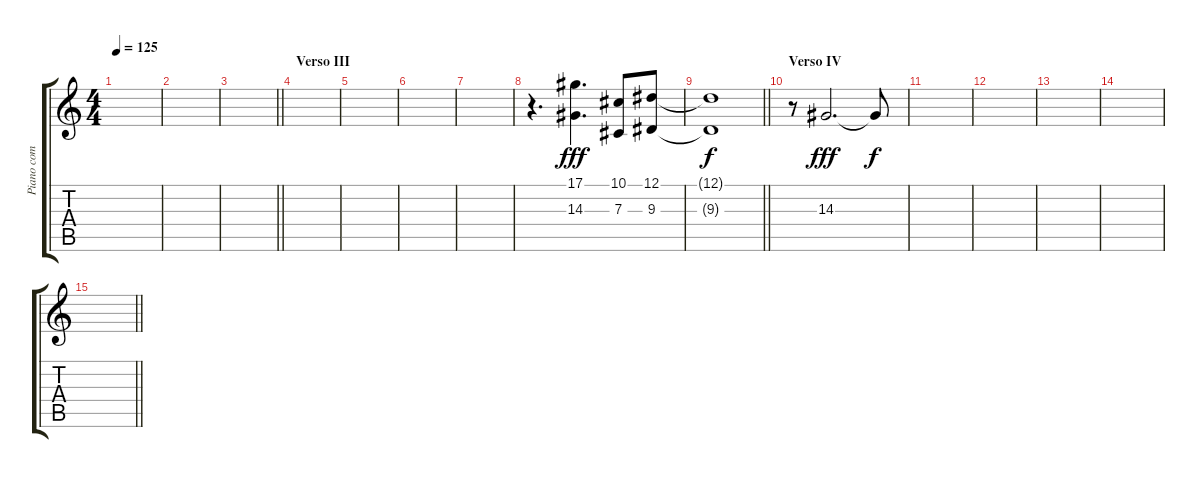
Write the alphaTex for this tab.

\track ("Piano com efeitos (?)" "Piano com ") {instrument acousticgrandpiano}
\staff {score tabs}
\tuning (Eb4 Bb3 Gb3 Db3 Ab2 Db2) {hide}
\ts (4 4)
\tempo 125
\clef g2
\ks c
|
|
\barLineRight lightlight
|
\section ("" "Verso III")
|
|
|
|
r.4{d} (17.1 14.3).4{d dy fff} (10.1 7.3).8 (12.1 9.3).8 |
\barLineRight lightlight
(12.1{t} 9.3{t}).1{dy f} |
\section ("" "Verso IV")
r.8 14.3.2{d dy fff} 14.3{t}.8{dy f} |
|
|
|
|
\barLineRight lightlight
